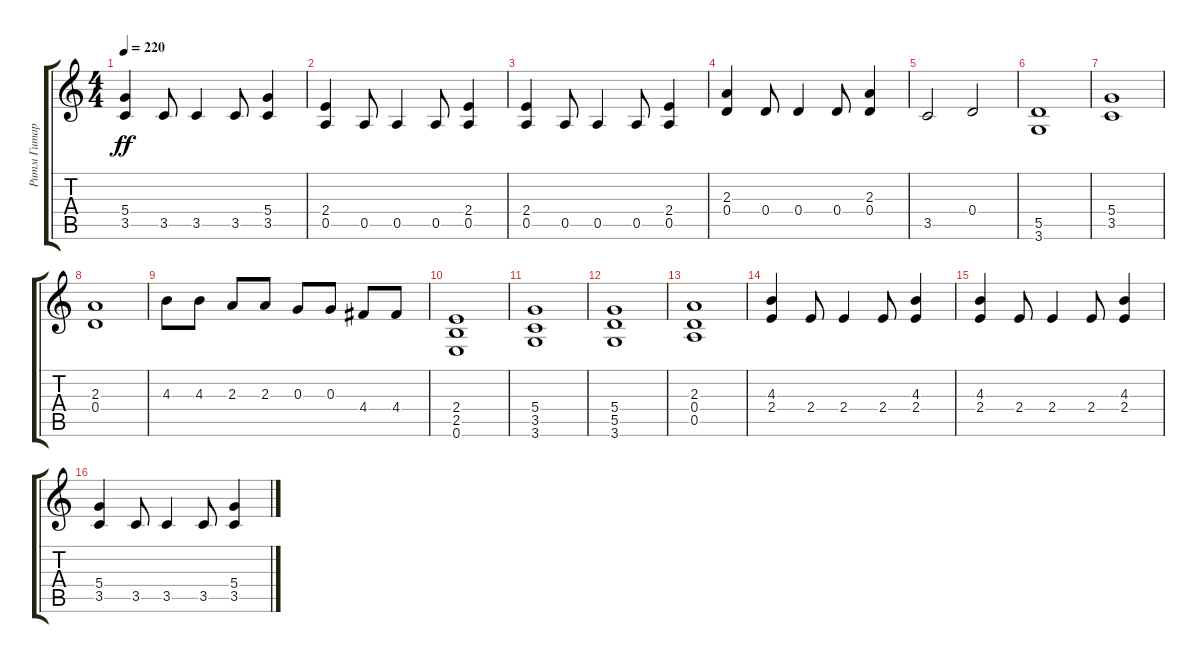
\track ("Ритм Гитара" "Ритм Гитар") {instrument distortionguitar}
\staff {score tabs}
\tuning (E4 B3 G3 D3 A2 E2) {hide}
\ts (4 4)
\tempo 220
\clef g2
\ks c
(5.4 3.5).4{dy ff} 3.5.8 3.5.4 3.5.8 (5.4 3.5).4 |
(2.4 0.5).4 0.5.8 0.5.4 0.5.8 (2.4 0.5).4 |
(2.4 0.5).4 0.5.8 0.5.4 0.5.8 (2.4 0.5).4 |
(2.3 0.4).4 0.4.8 0.4.4 0.4.8 (2.3 0.4).4 |
3.5.2 0.4.2 |
(5.5 3.6).1 |
(5.4 3.5).1 |
(2.3 0.4).1 |
4.3.8 4.3.8 2.3.8 2.3.8 0.3.8 0.3.8 4.4.8 4.4.8 |
(2.4 2.5 0.6).1 |
(5.4 3.5 3.6).1 |
(5.4 5.5 3.6).1 |
(2.3 0.4 0.5).1 |
(4.3 2.4).4 2.4.8 2.4.4 2.4.8 (4.3 2.4).4 |
(4.3 2.4).4 2.4.8 2.4.4 2.4.8 (4.3 2.4).4 |
(5.4 3.5).4 3.5.8 3.5.4 3.5.8 (5.4 3.5).4
